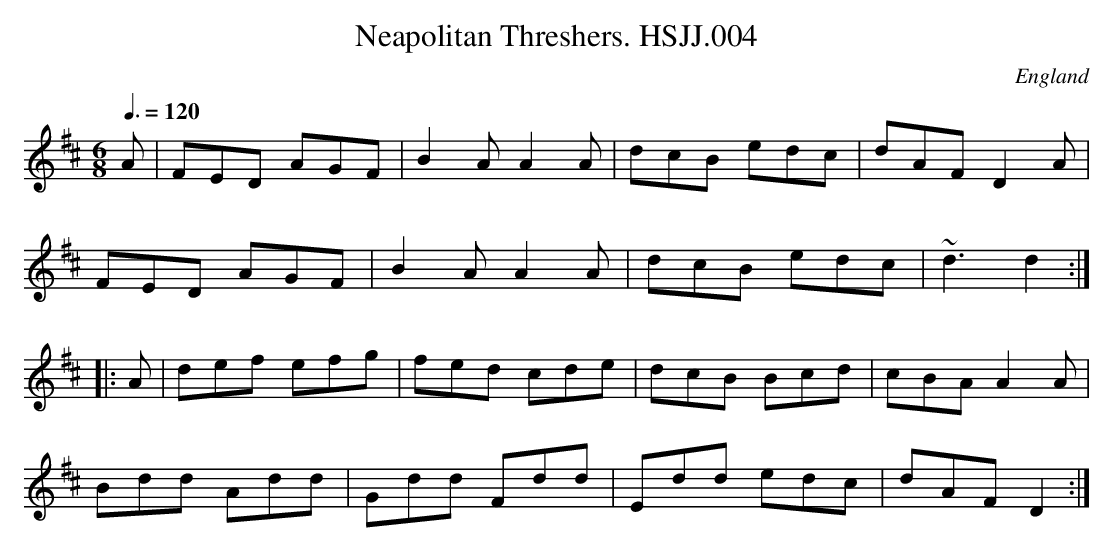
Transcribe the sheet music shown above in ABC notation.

X:1
T:Neapolitan Threshers. HSJJ.004
M:6/8
L:1/8
Q:3/8=120
O:England
K:D
A|FED AGF|B2AA2A|dcB edc|dAF D2A|
FED AGF|B2AA2A|dcB edc|~d3d2:|
|:A|def efg|fed cde|dcB Bcd|cBAA2A|
Bdd Add|Gdd Fdd|Edd edc|dAFD2:|
